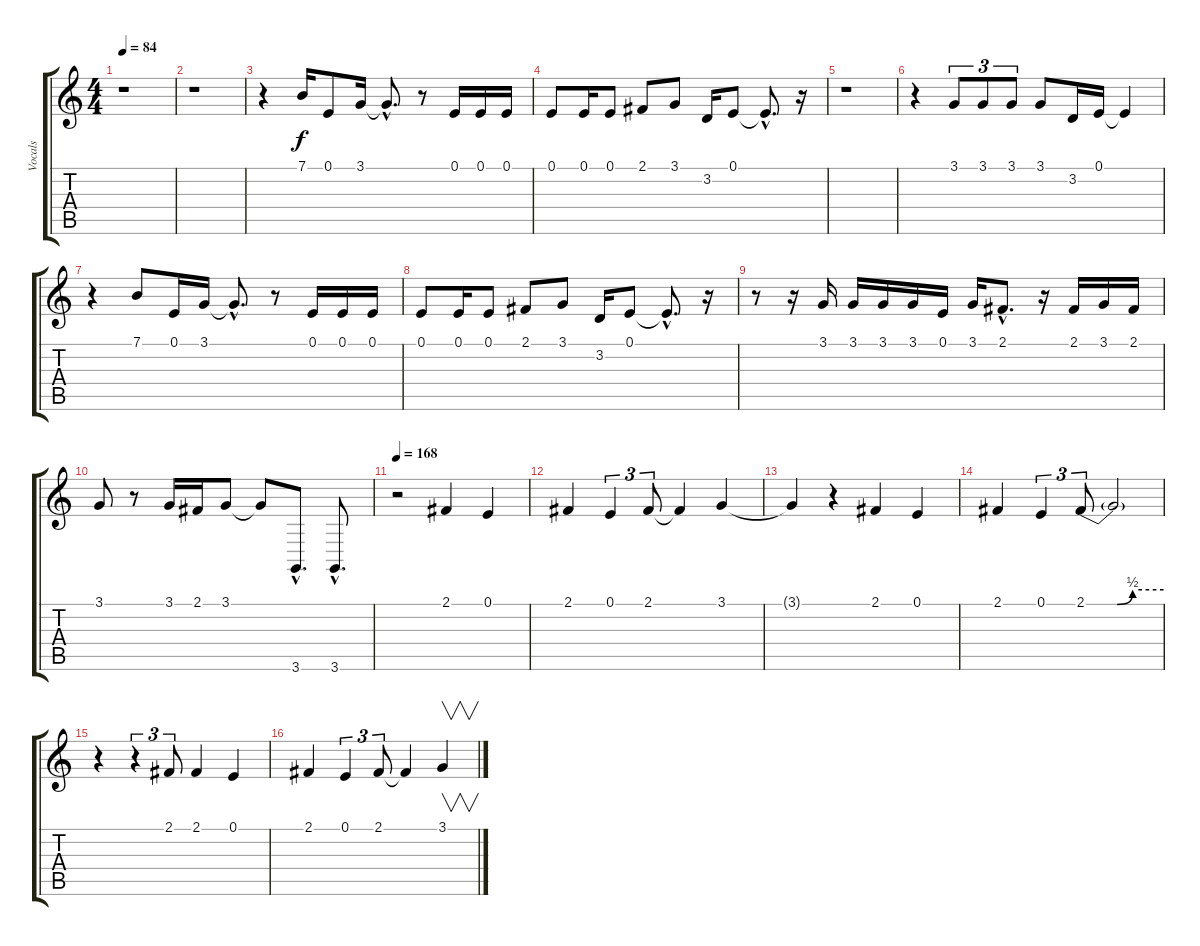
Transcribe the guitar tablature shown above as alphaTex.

\track ("Vocals" "Vocals") {instrument englishhorn}
\staff {score tabs}
\tuning (E4 B3 G3 D3 A2 E2) {hide}
\ts (4 4)
\tempo 84
\clef g2
\ks c
r.1{dy f} |
r.1 |
r.4 7.1.16 0.1.8 3.1.16 3.1{hac t}.8{d} r.8 0.1.16 0.1.16 0.1.16 |
0.1.8 0.1.16 0.1.8 2.1.8 3.1.8 3.2.16 0.1.8 0.1{hac t}.8{d} r.16 |
r.1 |
r.4 3.1.8{tu (3 2)} 3.1.8{tu (3 2)} 3.1.8{tu (3 2)} 3.1.8 3.2.16 0.1.16 0.1{t}.4 |
r.4 7.1.8 0.1.16 3.1.16 3.1{hac t}.8{d} r.8 0.1.16 0.1.16 0.1.16 |
0.1.8 0.1.16 0.1.8 2.1.8 3.1.8 3.2.16 0.1.8 0.1{hac t}.8{d} r.16 |
r.8 r.16 3.1.16 3.1.16 3.1.16 3.1.16 0.1.16 3.1.16 2.1{hac}.8{d} r.16 2.1.16 3.1.16 2.1.16 |
3.1.8 r.8 3.1.16 2.1.16 3.1.8 3.1{t}.8 3.6{hac}.8{d} 3.6{hac}.8{d} |
\tempo 168
r.2 2.1.4{instrument mutedtrumpet} 0.1.4 |
2.1.4 0.1.4{tu (3 2)} 2.1.8{tu (3 2)} 2.1{t}.4 3.1.4 |
3.1{t}.4 r.4 2.1.4 0.1.4 |
2.1.4 0.1.4{tu (3 2)} 2.1{be (custom 0 0 24 0 36 2 60 2)}.8{tu (3 2)} 2.1{t}.2 |
r.4 r.4{tu (3 2)} 2.1.8{tu (3 2)} 2.1.4 0.1.4 |
2.1.4 0.1.4{tu (3 2)} 2.1.8{tu (3 2)} 2.1{t}.4 3.1.4{v}
